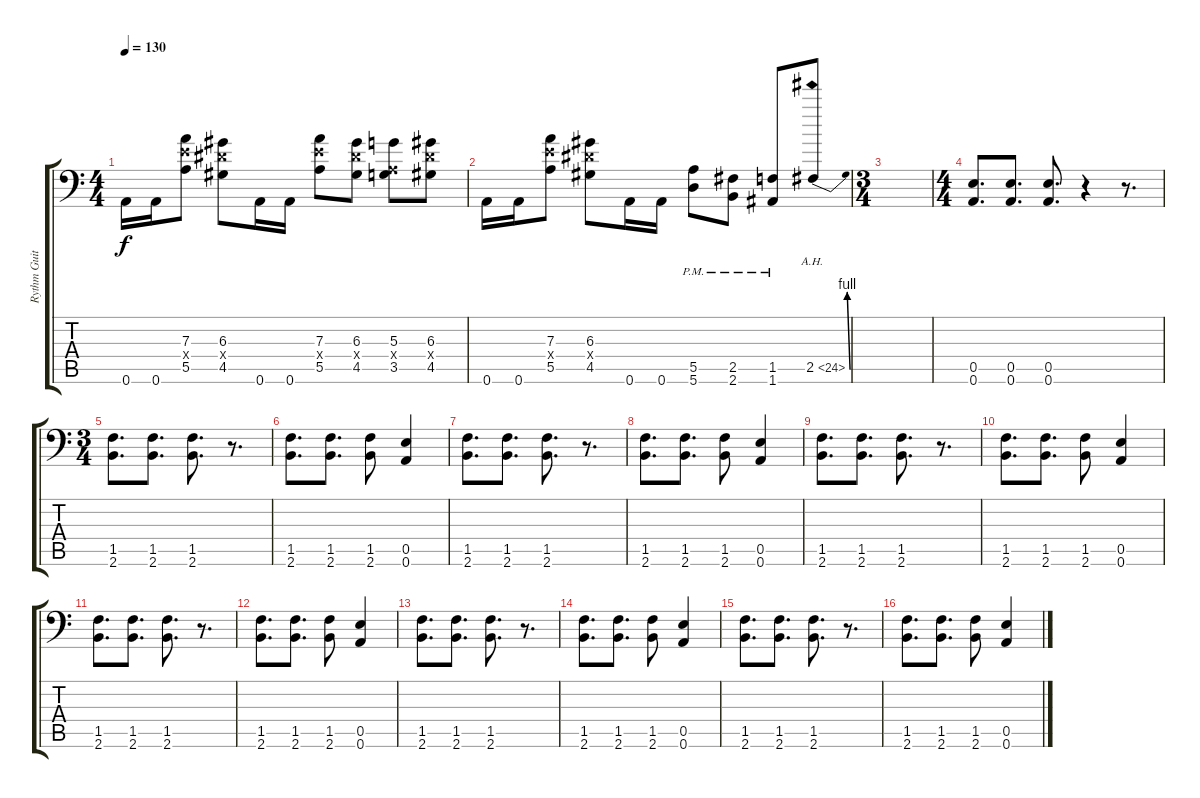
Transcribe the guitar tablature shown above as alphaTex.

\track ("Rythm Guitar 2" "Rythm Guit") {instrument distortionguitar}
\staff {score tabs}
\tuning (B3 Gb3 D3 A2 E2 A1) {hide}
\ts (4 4)
\tempo 130
\clef f4
\ks c
0.6.16{dy f} 0.6.16 (7.3 7.4{x} 5.5).8 (6.3 6.4{x} 4.5).8 0.6.16 0.6.16 (7.3 7.4{x} 5.5).8 (6.3 6.4{x} 4.5).8 (5.3 0.4{x} 3.5).8 (6.3 6.4{x} 4.5).8 |
0.6.16 0.6.16 (7.3 7.4{x} 5.5).8 (6.3 6.4{x} 4.5).8 0.6.16 0.6.16 (5.5{pm} 5.6{pm}).8 (2.5{pm} 2.6{pm}).8 (1.5{pm} 1.6{pm}).8 2.5{be (bend 0 0 60 4) ah 22}.8 |
\ts (3 4)
|
\ts (4 4)
(0.5 0.6).8{d} (0.5 0.6).8{d} (0.5 0.6).8{d} r.4 r.8{d} |
\ts (3 4)
(1.5 2.6).8{d} (1.5 2.6).8{d} (1.5 2.6).8{d} r.8{d} |
(1.5 2.6).8{d} (1.5 2.6).8{d} (1.5 2.6).8 (0.5 0.6).4 |
(1.5 2.6).8{d} (1.5 2.6).8{d} (1.5 2.6).8{d} r.8{d} |
(1.5 2.6).8{d} (1.5 2.6).8{d} (1.5 2.6).8 (0.5 0.6).4 |
(1.5 2.6).8{d} (1.5 2.6).8{d} (1.5 2.6).8{d} r.8{d} |
(1.5 2.6).8{d} (1.5 2.6).8{d} (1.5 2.6).8 (0.5 0.6).4 |
(1.5 2.6).8{d} (1.5 2.6).8{d} (1.5 2.6).8{d} r.8{d} |
(1.5 2.6).8{d} (1.5 2.6).8{d} (1.5 2.6).8 (0.5 0.6).4 |
(1.5 2.6).8{d} (1.5 2.6).8{d} (1.5 2.6).8{d} r.8{d} |
(1.5 2.6).8{d} (1.5 2.6).8{d} (1.5 2.6).8 (0.5 0.6).4 |
(1.5 2.6).8{d} (1.5 2.6).8{d} (1.5 2.6).8{d} r.8{d} |
(1.5 2.6).8{d} (1.5 2.6).8{d} (1.5 2.6).8 (0.5 0.6).4
